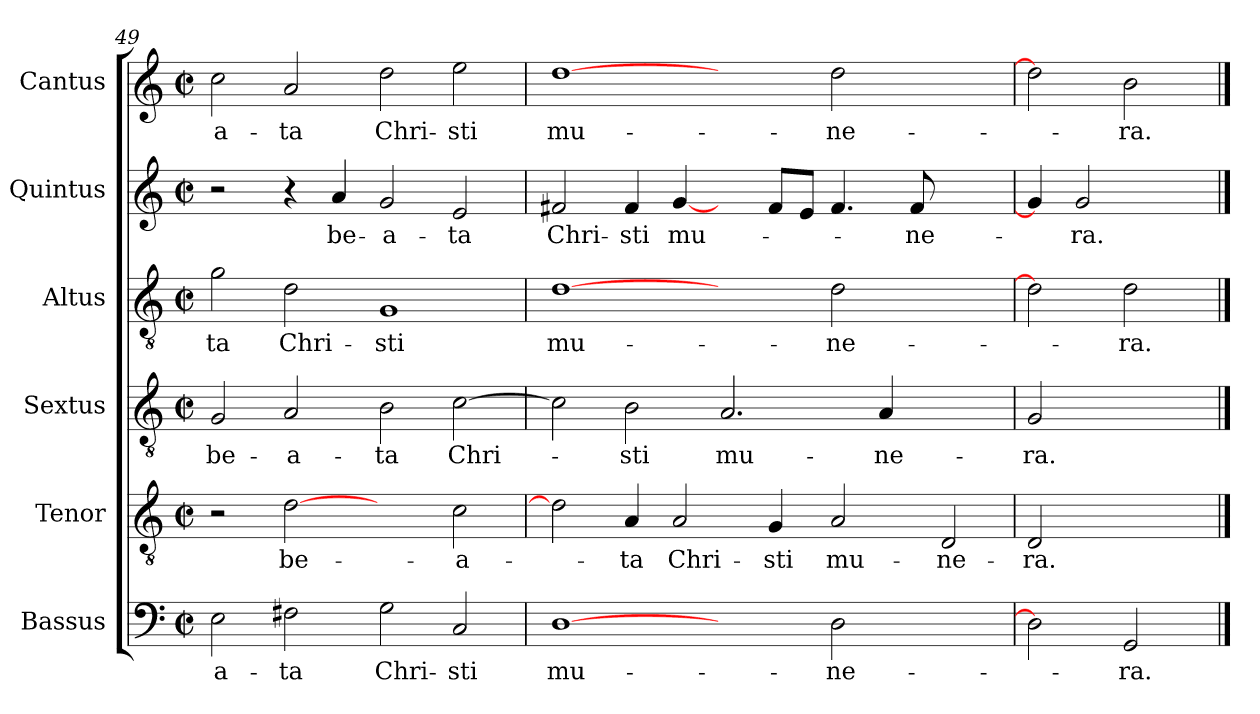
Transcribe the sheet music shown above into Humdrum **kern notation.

**kern	**text	**kern	**text	**kern	**text	**kern	**text	**kern	**text	**kern	**text
*part6	*part6	*part5	*part5	*part4	*part4	*part3	*part3	*part2	*part2	*part1	*part1
*staff6	*staff6	*staff5	*staff5	*staff4	*staff4	*staff3	*staff3	*staff2	*staff2	*staff1	*staff1
*I"Bassus	*	*I"Tenor	*	*I"Sextus	*	*I"Altus	*	*I"Quintus	*	*I"Cantus	*
*I'B	*	*I'T	*	*	*	*I'A	*	*	*	*I'C	*
*clefF4	*	*clefGv2	*	*clefGv2	*	*clefGv2	*	*clefG2	*	*clefG2	*
*k[]	*	*k[]	*	*k[]	*	*k[]	*	*k[]	*	*k[]	*
*C:	*	*C:	*	*C:	*	*C:	*	*C:	*	*C:	*
*M2/2	*	*M2/2	*	*M2/2	*	*M2/2	*	*M2/2	*	*M2/2	*
*met(c|)	*	*met(c|)	*	*met(c|)	*	*met(c|)	*	*met(c|)	*	*met(c|)	*
=49	=49	=49	=49	=49	=49	=49	=49	=49	=49	=49	=49
2E\	-a-	2r	.	2G/	be-	2g\	-ta	2r	.	2cc\	-a-
2F#X\	-ta	[2d	be-	2A/	-a-	2d\	Chri-	4r	.	2a/	-ta
.	.	.	.	.	.	.	.	4a/	be-	.	.
2G\	Chri-	2ryy	.	2B\	-ta	1G	-sti	2g/	-a-	2dd\	Chri-
2C/	-sti	2c\	-a-	[2c\	Chri-	.	.	2e/	-ta	2ee\	-sti
!!LO:PB:g=z
=50	=50	=50	=50	=50	=50	=50	=50	=50	=50	=50	=50
[1D	mu-	2d]	.	2c\]	.	[1d	mu-	2f#X/	Chri-	[1dd	mu-
.	.	4A/	-ta	2B\	-sti	.	.	4f#/	-sti	.	.
.	.	2A/	Chri-	.	.	.	.	[4g/	mu-	.	.
2ryy	.	.	.	2.A/	mu-	2ryy	.	4ryy	.	2ryy	.
.	.	4G/	-sti	.	.	.	.	8f#/L	.	.	.
.	.	.	.	.	.	.	.	8e/J	.	.	.
2D\	-ne-	2A/	mu-	.	.	2d\	-ne-	4.f#/	.	2dd\	-ne-
.	.	.	.	4A/	-ne-	.	.	.	.	.	.
.	.	.	.	.	.	.	.	8f#/	-ne-	.	.
2ryy	.	2D/	-ne-	2ryy	.	2ryy	.	2ryy	.	2ryy	.
=51	=51	=51	=51	=51	=51	=51	=51	=51	=51	=51	=51
2D]	.	2D/	-ra.	2G/	-ra.	2d]	.	4g/]	.	2dd]	.
.	.	.	.	.	.	.	.	2g/	-ra.	.	.
2GG/	-ra.	2ryy	.	2ryy	.	2d\	-ra.	.	.	2b\	-ra.
.	.	.	.	.	.	.	.	4ryy	.	.	.
==	==	==	==	==	==	==	==	==	==	==	==
*-	*-	*-	*-	*-	*-	*-	*-	*-	*-	*-	*-
